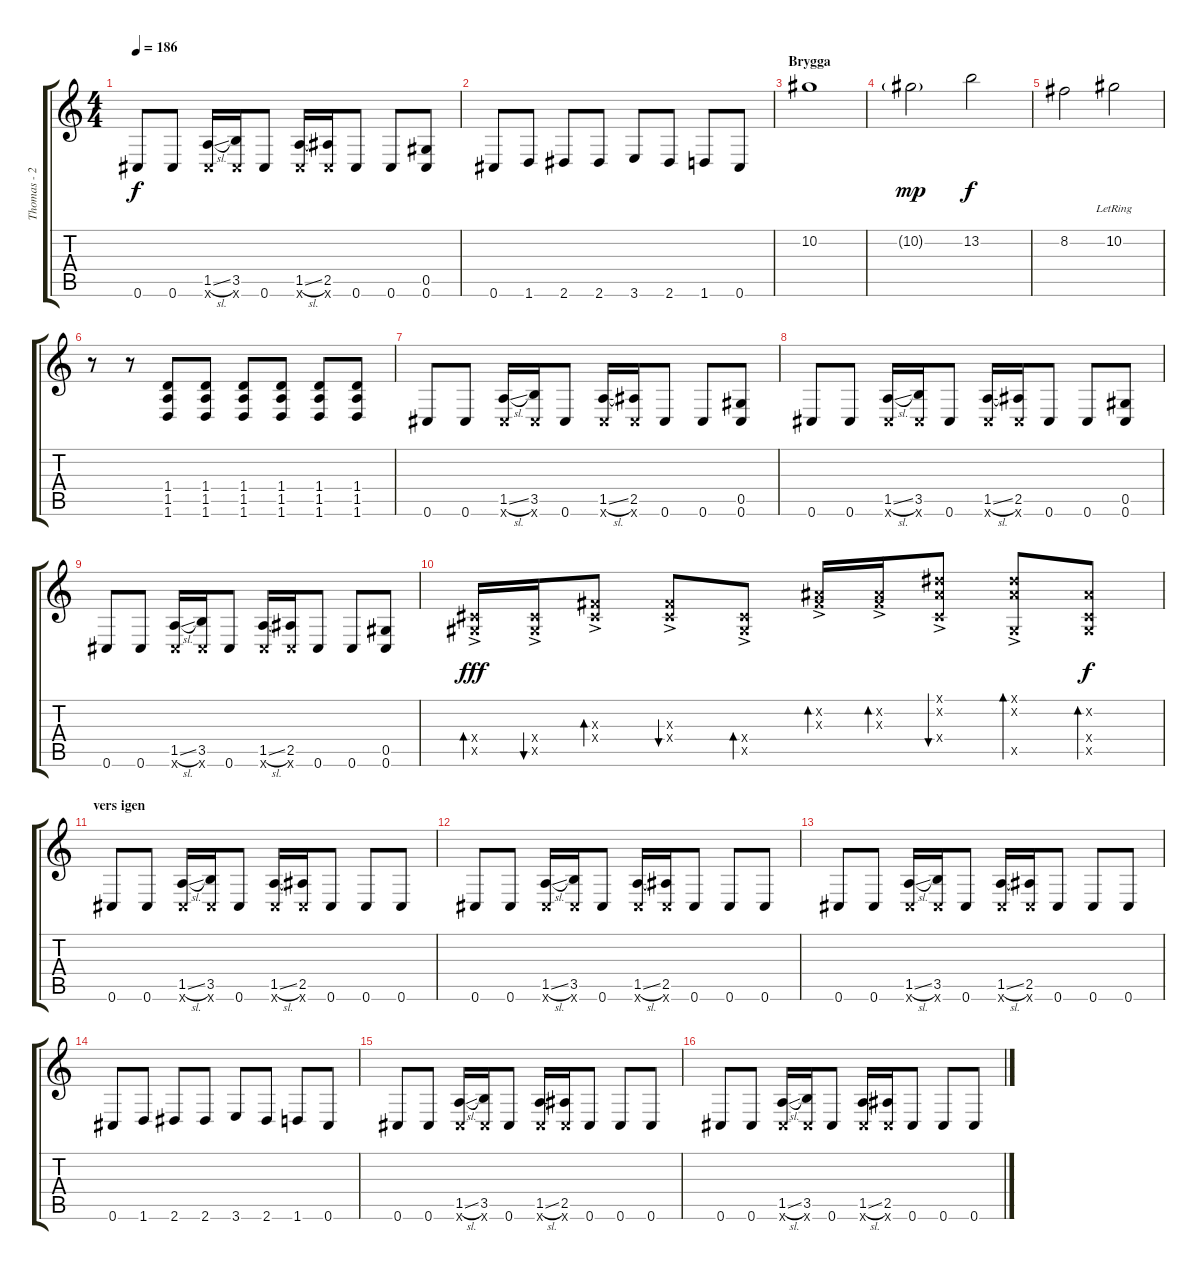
\track ("Thomas - 2" "Thomas - 2") {instrument distortionguitar}
\staff {score tabs}
\tuning (Eb4 Bb3 Gb3 Db3 Ab2 Db2) {hide}
\ts (4 4)
\tempo 186
\clef g2
\ks c
0.6.8{dy f} 0.6.8 (1.5{sl} 0.6{x}).16 (3.5 0.6{x}).16 0.6.8 (1.5{sl} 0.6{x}).16 (2.5 0.6{x}).16 0.6.8 0.6.8 (0.5 0.6).8 |
0.6.8 1.6.8 2.6.8 2.6.8 3.6.8 2.6.8 1.6.8 0.6.8 |
\section ("" "Brygga")
10.2.1 |
10.2{g}.2{dy mp} 13.2.2{dy f} |
8.2.2 10.2{lr}.2 |
r.8 r.8 (1.4 1.5 1.6).8 (1.4 1.5 1.6).8 (1.4 1.5 1.6).8 (1.4 1.5 1.6).8 (1.4 1.5 1.6).8 (1.4 1.5 1.6).8 |
0.6.8 0.6.8 (1.5{sl} 0.6{x}).16 (3.5 0.6{x}).16 0.6.8 (1.5{sl} 0.6{x}).16 (2.5 0.6{x}).16 0.6.8 0.6.8 (0.5 0.6).8 |
0.6.8 0.6.8 (1.5{sl} 0.6{x}).16 (3.5 0.6{x}).16 0.6.8 (1.5{sl} 0.6{x}).16 (2.5 0.6{x}).16 0.6.8 0.6.8 (0.5 0.6).8 |
0.6.8 0.6.8 (1.5{sl} 0.6{x}).16 (3.5 0.6{x}).16 0.6.8 (1.5{sl} 0.6{x}).16 (2.5 0.6{x}).16 0.6.8 0.6.8 (0.5 0.6).8 |
(0.4{x} 0.5{ac x}).16{bd 60 dy fff} (0.4{x} 0.5{ac x}).16{bu 60} (0.3{x} 0.4{ac x}).8{bd 60} (0.3{x} 0.4{ac x}).8{bu 60} (0.4{x} 0.5{ac x}).8{bd 60} (0.2{x} 0.3{ac x}).16{bd 60} (0.2{x} 0.3{ac x}).16{bd 60} (0.1{x} 0.2{x} 0.4{ac x}).8{bu 60} (0.1{x} 0.2{x} 0.5{ac x}).8{bd 60} (0.2{x} 0.4{x} 0.5{x}).8{bd 60 dy f} |
\section ("" "vers igen")
0.6.8 0.6.8 (1.5{sl} 0.6{x}).16 (3.5 0.6{x}).16 0.6.8 (1.5{sl} 0.6{x}).16 (2.5 0.6{x}).16 0.6.8 0.6.8 0.6.8 |
0.6.8 0.6.8 (1.5{sl} 0.6{x}).16 (3.5 0.6{x}).16 0.6.8 (1.5{sl} 0.6{x}).16 (2.5 0.6{x}).16 0.6.8 0.6.8 0.6.8 |
0.6.8 0.6.8 (1.5{sl} 0.6{x}).16 (3.5 0.6{x}).16 0.6.8 (1.5{sl} 0.6{x}).16 (2.5 0.6{x}).16 0.6.8 0.6.8 0.6.8 |
0.6.8 1.6.8 2.6.8 2.6.8 3.6.8 2.6.8 1.6.8 0.6.8 |
0.6.8 0.6.8 (1.5{sl} 0.6{x}).16 (3.5 0.6{x}).16 0.6.8 (1.5{sl} 0.6{x}).16 (2.5 0.6{x}).16 0.6.8 0.6.8 0.6.8 |
0.6.8 0.6.8 (1.5{sl} 0.6{x}).16 (3.5 0.6{x}).16 0.6.8 (1.5{sl} 0.6{x}).16 (2.5 0.6{x}).16 0.6.8 0.6.8 0.6.8
